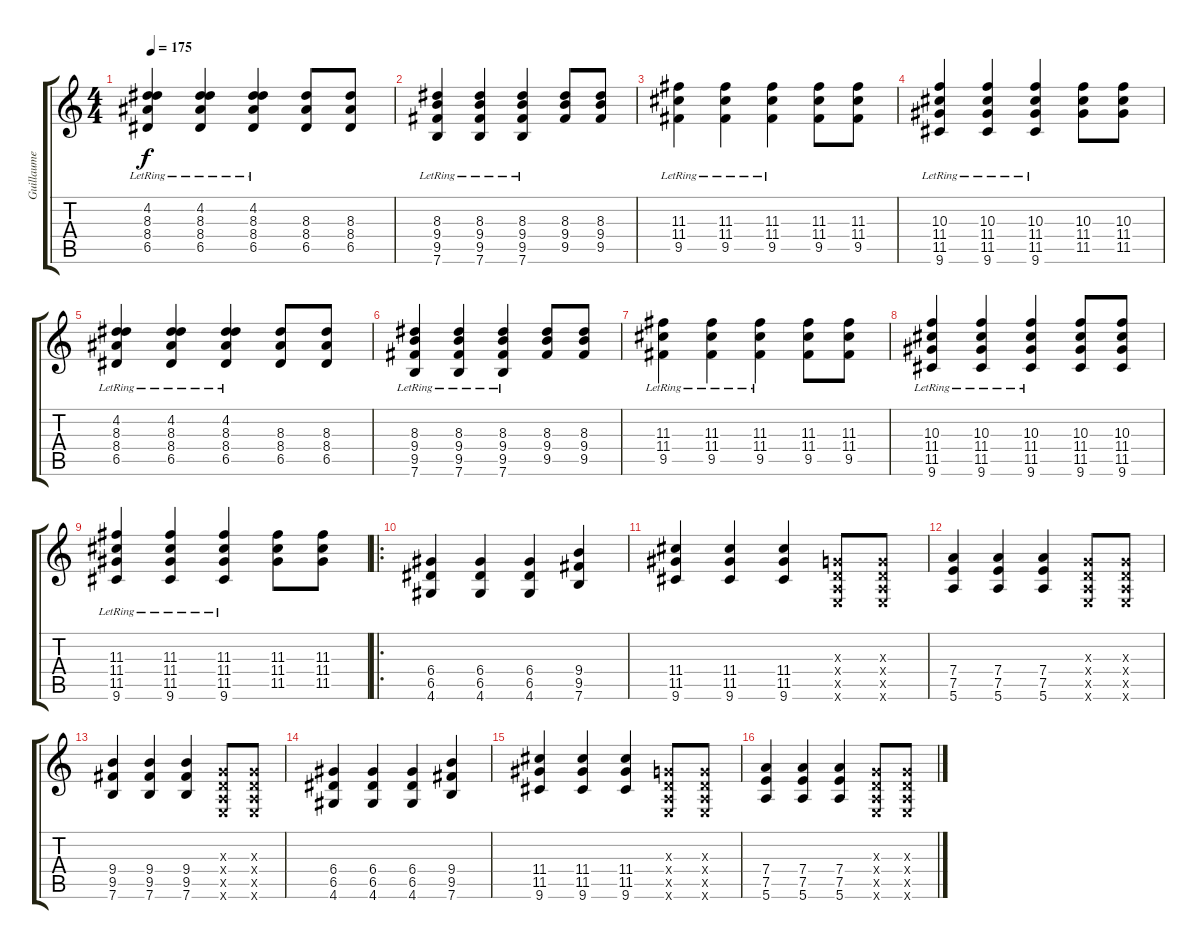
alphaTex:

\track ("Guillaume" "Guillaume") {instrument distortionguitar}
\staff {score tabs}
\tuning (E4 B3 G3 D3 A2 E2) {hide}
\ts (4 4)
\tempo 175
\clef g2
\ks c
(4.2{lr} 8.3{lr} 8.4{lr} 6.5{lr}).4{dy f instrument electricguitarjazz} (4.2{lr} 8.3{lr} 8.4{lr} 6.5{lr}).4 (4.2{lr} 8.3{lr} 8.4{lr} 6.5{lr}).4 (8.3 8.4 6.5).8 (8.3 8.4 6.5).8 |
(8.3{lr} 9.4{lr} 9.5{lr} 7.6{lr}).4 (8.3{lr} 9.4{lr} 9.5{lr} 7.6{lr}).4 (8.3{lr} 9.4{lr} 9.5{lr} 7.6{lr}).4 (8.3 9.4 9.5).8 (8.3 9.4 9.5).8 |
(11.3{lr} 11.4{lr} 9.5{lr}).4 (11.3{lr} 11.4{lr} 9.5{lr}).4 (11.3{lr} 11.4{lr} 9.5{lr}).4 (11.3 11.4 9.5).8 (11.3 11.4 9.5).8 |
(10.3{lr} 11.4{lr} 11.5{lr} 9.6{lr}).4 (10.3{lr} 11.4{lr} 11.5{lr} 9.6{lr}).4 (10.3{lr} 11.4{lr} 11.5{lr} 9.6{lr}).4 (10.3 11.4 11.5).8 (10.3 11.4 11.5).8 |
(4.2{lr} 8.3{lr} 8.4{lr} 6.5{lr}).4{instrument electricguitarjazz} (4.2{lr} 8.3{lr} 8.4{lr} 6.5{lr}).4 (4.2{lr} 8.3{lr} 8.4{lr} 6.5{lr}).4 (8.3 8.4 6.5).8 (8.3 8.4 6.5).8 |
(8.3{lr} 9.4{lr} 9.5{lr} 7.6{lr}).4 (8.3{lr} 9.4{lr} 9.5{lr} 7.6{lr}).4 (8.3{lr} 9.4{lr} 9.5{lr} 7.6{lr}).4 (8.3 9.4 9.5).8 (8.3 9.4 9.5).8 |
(11.3{lr} 11.4{lr} 9.5{lr}).4 (11.3{lr} 11.4{lr} 9.5{lr}).4 (11.3{lr} 11.4{lr} 9.5{lr}).4 (11.3 11.4 9.5).8 (11.3 11.4 9.5).8 |
(10.3{lr} 11.4{lr} 11.5{lr} 9.6{lr}).4 (10.3{lr} 11.4{lr} 11.5{lr} 9.6{lr}).4 (10.3{lr} 11.4{lr} 11.5{lr} 9.6{lr}).4 (10.3 11.4 11.5 9.6).8 (10.3 11.4 11.5 9.6).8 |
(11.3 11.4{lr} 11.5{lr} 9.6{lr}).4 (11.3 11.4{lr} 11.5{lr} 9.6{lr}).4 (11.3 11.4{lr} 11.5{lr} 9.6{lr}).4 (11.3 11.4 11.5).8 (11.3 11.4 11.5).8 |
\ro
(6.4 6.5 4.6).4 (6.4 6.5 4.6).4 (6.4 6.5 4.6).4 (9.4 9.5 7.6).4 |
(11.4 11.5 9.6).4 (11.4 11.5 9.6).4 (11.4 11.5 9.6).4 (0.3{x} 0.4{x} 0.5{x} 0.6{x}).8 (0.3{x} 0.4{x} 0.5{x} 0.6{x}).8 |
(7.4 7.5 5.6).4 (7.4 7.5 5.6).4 (7.4 7.5 5.6).4 (0.3{x} 0.4{x} 0.5{x} 0.6{x}).8 (0.3{x} 0.4{x} 0.5{x} 0.6{x}).8 |
(9.4 9.5 7.6).4 (9.4 9.5 7.6).4 (9.4 9.5 7.6).4 (0.3{x} 0.4{x} 0.5{x} 0.6{x}).8 (0.3{x} 0.4{x} 0.5{x} 0.6{x}).8 |
(6.4 6.5 4.6).4 (6.4 6.5 4.6).4 (6.4 6.5 4.6).4 (9.4 9.5 7.6).4 |
(11.4 11.5 9.6).4 (11.4 11.5 9.6).4 (11.4 11.5 9.6).4 (0.3{x} 0.4{x} 0.5{x} 0.6{x}).8 (0.3{x} 0.4{x} 0.5{x} 0.6{x}).8 |
(7.4 7.5 5.6).4 (7.4 7.5 5.6).4 (7.4 7.5 5.6).4 (0.3{x} 0.4{x} 0.5{x} 0.6{x}).8 (0.3{x} 0.4{x} 0.5{x} 0.6{x}).8
